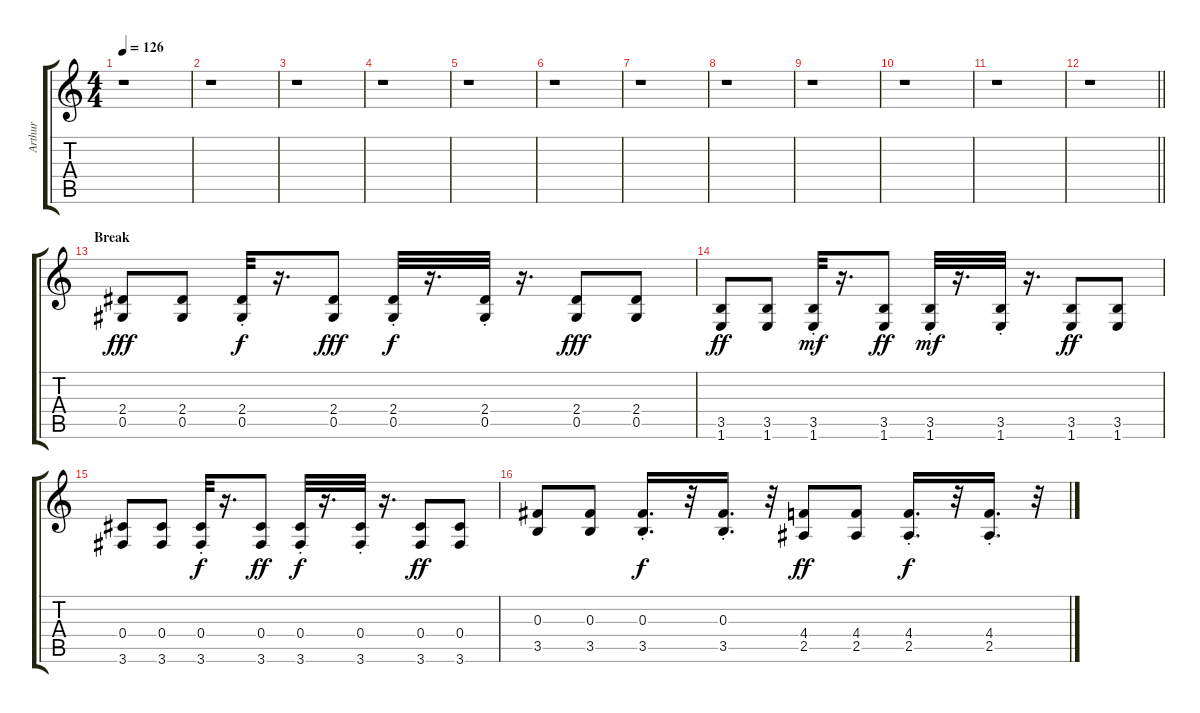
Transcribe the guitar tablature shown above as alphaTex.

\track ("Arthur" "Arthur") {instrument distortionguitar}
\staff {score tabs}
\tuning (Eb4 Bb3 Gb3 Db3 Ab2 Eb2) {hide}
\ts (4 4)
\tempo 126
\clef g2
\ks c
r.1{dy f} |
r.1 |
r.1 |
r.1 |
r.1 |
r.1 |
r.1 |
r.1 |
r.1 |
r.1 |
r.1 |
\barLineRight lightlight
r.1 |
\section ("" "Break")
(2.4 0.5).8{dy fff volume 16} (2.4 0.5).8 (2.4{st} 0.5{st}).32{dy f} r.16{d} (2.4 0.5).8{dy fff} (2.4{st} 0.5{st}).32{dy f} r.16{d} (2.4{st} 0.5{st}).32 r.16{d} (2.4 0.5).8{dy fff} (2.4 0.5).8 |
(3.5 1.6).8{dy ff} (3.5 1.6).8 (3.5{st} 1.6{st}).32{dy mf} r.16{d} (3.5 1.6).8{dy ff} (3.5{st} 1.6{st}).32{dy mf} r.16{d} (3.5{st} 1.6{st}).32 r.16{d} (3.5 1.6).8{dy ff} (3.5 1.6).8 |
(0.4 3.6).8 (0.4 3.6).8 (0.4{st} 3.6{st}).32{dy f} r.16{d} (0.4 3.6).8{dy ff} (0.4{st} 3.6{st}).32{dy f} r.16{d} (0.4{st} 3.6{st}).32 r.16{d} (0.4 3.6).8{dy ff} (0.4 3.6).8 |
(0.3 3.5).8 (0.3 3.5).8 (0.3{st} 3.5{st}).16{d dy f} r.32 (0.3{st} 3.5{st}).16{d} r.32 (4.4 2.5).8{dy ff} (4.4 2.5).8 (4.4{st} 2.5{st}).16{d dy f} r.32 (4.4{st} 2.5{st}).16{d} r.32
